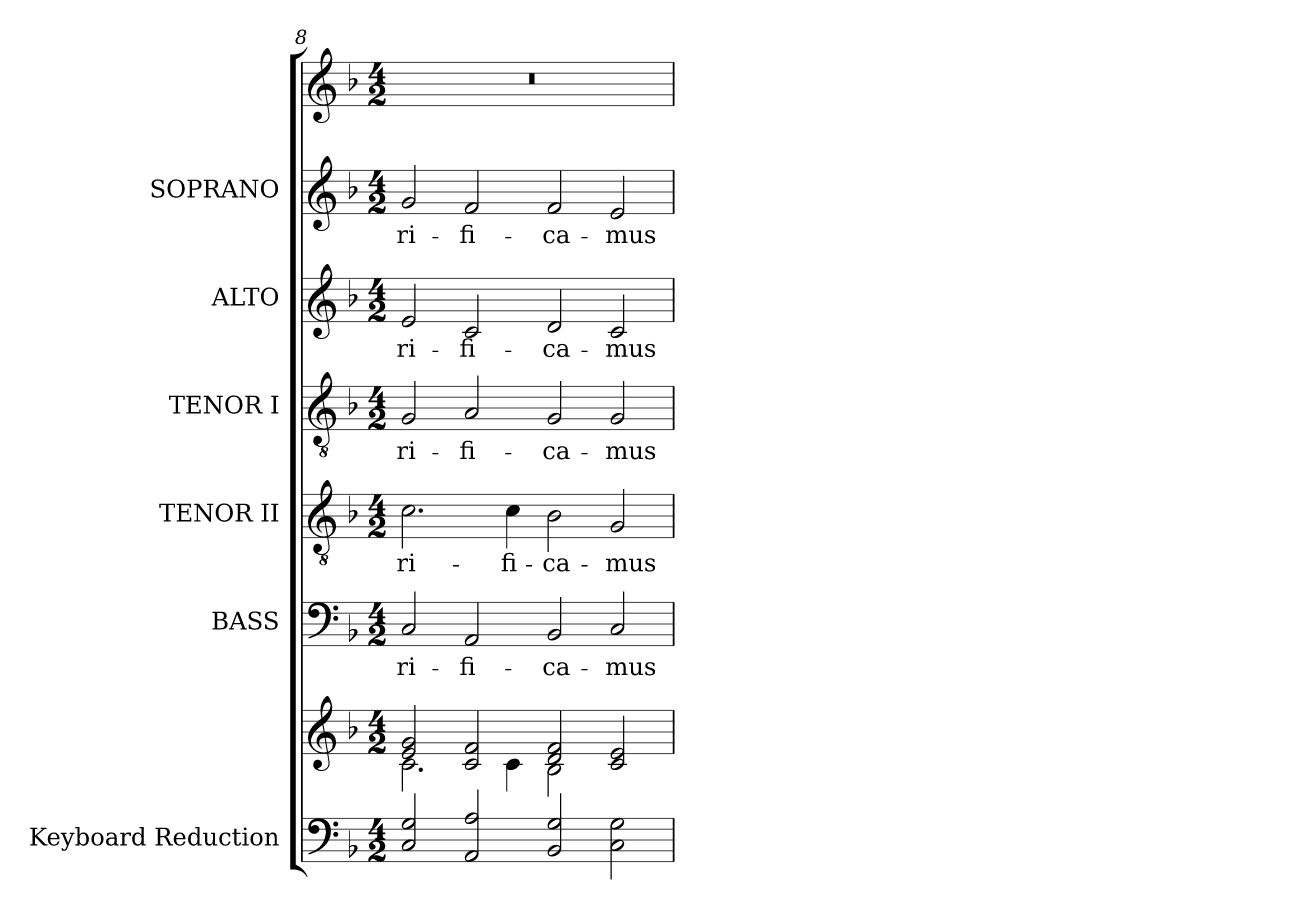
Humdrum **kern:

**kern	**kern	**kern	**text	**kern	**text	**kern	**text	**kern	**text	**kern	**text	**kern
*part7	*part7	*part6	*part6	*part5	*part5	*part4	*part4	*part3	*part3	*part2	*part2	*part1
*staff8	*staff7	*staff6	*staff6	*staff5	*staff5	*staff4	*staff4	*staff3	*staff3	*staff2	*staff2	*staff1
*I"Keyboard Reduction	*	*I"BASS	*	*I"TENOR II	*	*I"TENOR I	*	*I"ALTO	*	*I"SOPRANO	*	*
*I'Reduc.	*	*I'B.	*	*I'T. II	*	*I'T. I	*	*I'A.	*	*I'S.	*	*
*clefF4	*clefG2	*clefF4	*	*clefGv2	*	*clefGv2	*	*clefG2	*	*clefG2	*	*clefG2
*	*	*	*	*ITrd7c12	*	*ITrd7c12	*	*	*	*	*	*
*k[b-]	*k[b-]	*k[b-]	*	*k[b-]	*	*k[b-]	*	*k[b-]	*	*k[b-]	*	*k[b-]
*F:	*F:	*F:	*	*F:	*	*F:	*	*F:	*	*F:	*	*F:
*M4/2	*M4/2	*M4/2	*	*M4/2	*	*M4/2	*	*M4/2	*	*M4/2	*	*M4/2
=8	=8	=8	=8	=8	=8	=8	=8	=8	=8	=8	=8	=8
*	*^	*	*	*	*	*	*	*	*	*	*	*
!	!	!	!	!LO:LY:b:color=#000000	!	!	!	!	!	!	!	!	!
!	!	!	!	!	!	!LO:LY:b:color=#000000	!	!	!	!	!	!	!
!	!	!	!	!	!	!	!	!LO:LY:b:color=#000000	!	!	!	!	!
!	!	!	!	!	!	!	!	!	!	!LO:LY:b:color=#000000	!	!	!
!	!	!	!	!	!	!	!	!	!	!	!	!LO:LY:b:color=#000000	!LO:N:vis=1
2Ci/ 2Gi	2ei/ 2gi	2.ci\	2Ci/	-ri-	2.Ci\	-ri-	2GGi/	-ri-	2ei/	-ri-	2gi/	-ri-	0r
!	!	!	!	!LO:LY:b:color=#000000	!	!	!	!	!	!	!	!	!
!	!	!	!	!	!	!	!	!LO:LY:b:color=#000000	!	!	!	!	!
!	!	!	!	!	!	!	!	!	!	!LO:LY:b:color=#000000	!	!	!
!	!	!	!	!	!	!	!	!	!	!	!	!LO:LY:b:color=#000000	!
2AAi/ 2Ai	2ci/ 2fi	.	2AAi/	-fi-	.	.	2AAi/	-fi-	2ci/	-fi-	2fi/	-fi-	.
!	!	!	!	!	!	!LO:LY:b:color=#000000	!	!	!	!	!	!	!
.	.	4ci\	.	.	4Ci\	-fi-	.	.	.	.	.	.	.
!	!	!	!	!LO:LY:b:color=#000000	!	!	!	!	!	!	!	!	!
!	!	!	!	!	!	!LO:LY:b:color=#000000	!	!	!	!	!	!	!
!	!	!	!	!	!	!	!	!LO:LY:b:color=#000000	!	!	!	!	!
!	!	!	!	!	!	!	!	!	!	!LO:LY:b:color=#000000	!	!	!
!	!	!	!	!	!	!	!	!	!	!	!	!LO:LY:b:color=#000000	!
2BB-i/ 2Gi	2di/ 2fi	2B-i\	2BB-i/	-ca-	2BB-i\	-ca-	2GGi/	-ca-	2di/	-ca-	2fi/	-ca-	.
!	!	!	!	!LO:LY:b:color=#000000	!	!	!	!	!	!	!	!	!
!	!	!	!	!	!	!LO:LY:b:color=#000000	!	!	!	!	!	!	!
!	!	!	!	!	!	!	!	!LO:LY:b:color=#000000	!	!	!	!	!
!	!	!	!	!	!	!	!	!	!	!LO:LY:b:color=#000000	!	!	!
!	!	!	!	!	!	!	!	!	!	!	!	!LO:LY:b:color=#000000	!
2Ci\ 2Gi	2ci/ 2ei	2ryy	2Ci/	-mus	2GGi/	-mus	2GGi/	-mus	2ci/	-mus	2ei/	-mus	.
*	*v	*v	*	*	*	*	*	*	*	*	*	*	*
=	=	=	=	=	=	=	=	=	=	=	=	=
*-	*-	*-	*-	*-	*-	*-	*-	*-	*-	*-	*-	*-
